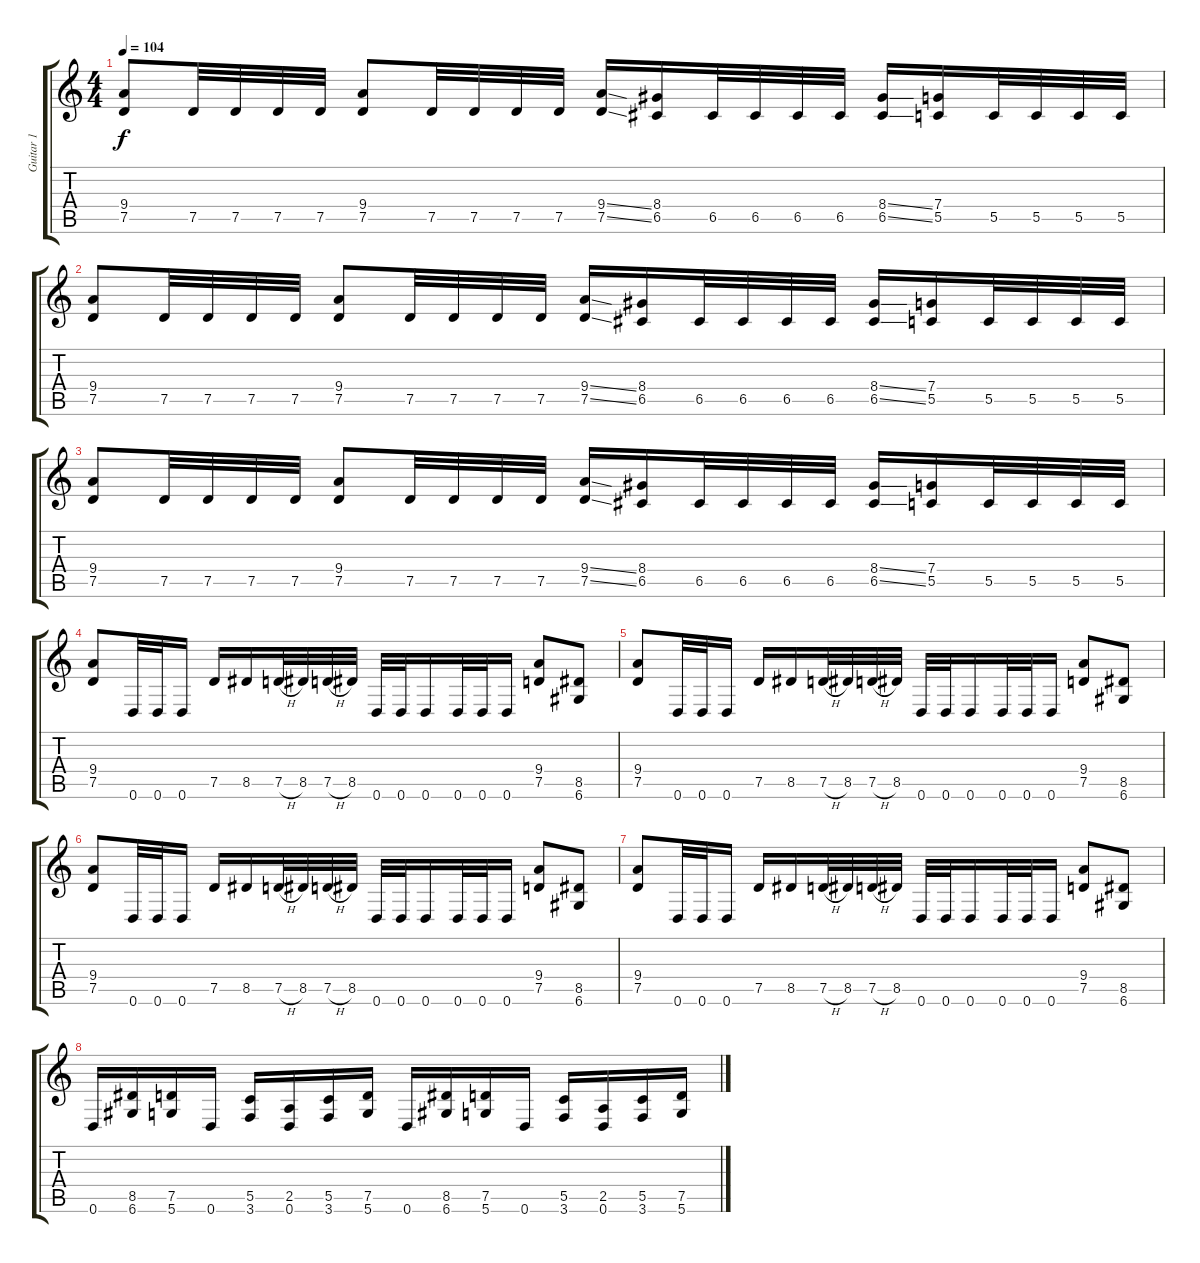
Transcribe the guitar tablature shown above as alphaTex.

\track ("Guitar 1" "Guitar 1") {instrument distortionguitar}
\staff {score tabs}
\tuning (D4 A3 F3 C3 G2 D2) {hide}
\ts (4 4)
\tempo 104
\clef g2
\ks c
(9.4 7.5).8{dy f} 7.5.32 7.5.32 7.5.32 7.5.32 (9.4 7.5).8 7.5.32 7.5.32 7.5.32 7.5.32 (9.4{ss} 7.5{ss}).16 (8.4 6.5).16 6.5.32 6.5.32 6.5.32 6.5.32 (8.4{ss} 6.5{ss}).16 (7.4 5.5).16 5.5.32 5.5.32 5.5.32 5.5.32 |
(9.4 7.5).8 7.5.32 7.5.32 7.5.32 7.5.32 (9.4 7.5).8 7.5.32 7.5.32 7.5.32 7.5.32 (9.4{ss} 7.5{ss}).16 (8.4 6.5).16 6.5.32 6.5.32 6.5.32 6.5.32 (8.4{ss} 6.5{ss}).16 (7.4 5.5).16 5.5.32 5.5.32 5.5.32 5.5.32 |
(9.4 7.5).8 7.5.32 7.5.32 7.5.32 7.5.32 (9.4 7.5).8 7.5.32 7.5.32 7.5.32 7.5.32 (9.4{ss} 7.5{ss}).16 (8.4 6.5).16 6.5.32 6.5.32 6.5.32 6.5.32 (8.4{ss} 6.5{ss}).16 (7.4 5.5).16 5.5.32 5.5.32 5.5.32 5.5.32 |
(9.4 7.5).8 0.6.32 0.6.32 0.6.16 7.5.16 8.5.16 7.5{h}.32 8.5.32 7.5{h}.32 8.5.32 0.6.32 0.6.32 0.6.16 0.6.32 0.6.32 0.6.16 (9.4 7.5).8 (8.5 6.6).8 |
(9.4 7.5).8 0.6.32 0.6.32 0.6.16 7.5.16 8.5.16 7.5{h}.32 8.5.32 7.5{h}.32 8.5.32 0.6.32 0.6.32 0.6.16 0.6.32 0.6.32 0.6.16 (9.4 7.5).8 (8.5 6.6).8 |
(9.4 7.5).8 0.6.32 0.6.32 0.6.16 7.5.16 8.5.16 7.5{h}.32 8.5.32 7.5{h}.32 8.5.32 0.6.32 0.6.32 0.6.16 0.6.32 0.6.32 0.6.16 (9.4 7.5).8 (8.5 6.6).8 |
(9.4 7.5).8 0.6.32 0.6.32 0.6.16 7.5.16 8.5.16 7.5{h}.32 8.5.32 7.5{h}.32 8.5.32 0.6.32 0.6.32 0.6.16 0.6.32 0.6.32 0.6.16 (9.4 7.5).8 (8.5 6.6).8 |
\section ("" "")
0.6.16 (8.5 6.6).16 (7.5 5.6).16 0.6.16 (5.5 3.6).16 (2.5 0.6).16 (5.5 3.6).16 (7.5 5.6).16 0.6.16 (8.5 6.6).16 (7.5 5.6).16 0.6.16 (5.5 3.6).16 (2.5 0.6).16 (5.5 3.6).16 (7.5 5.6).16
